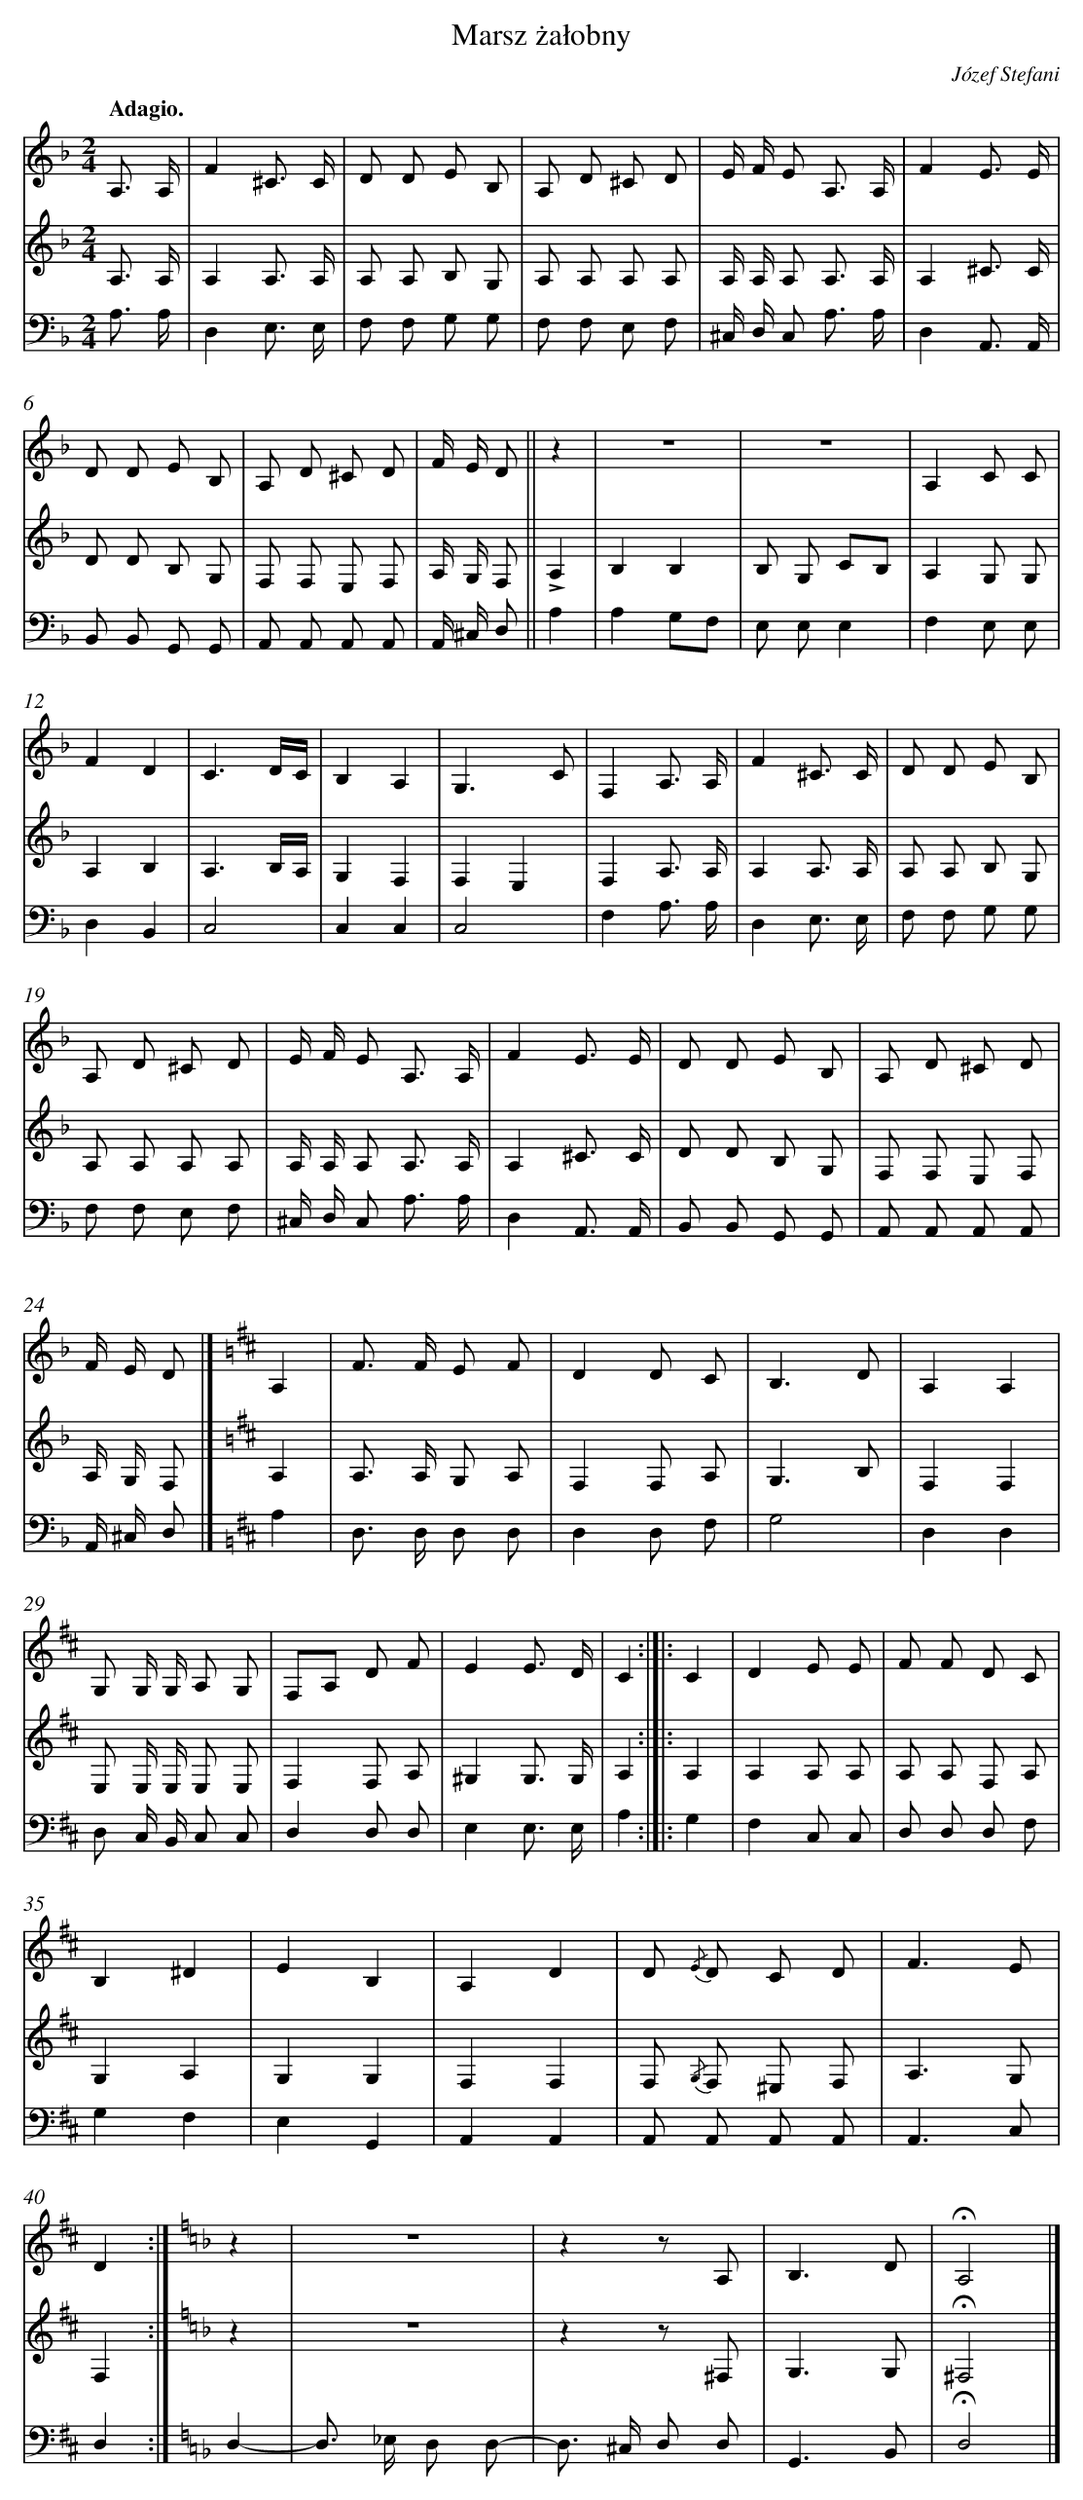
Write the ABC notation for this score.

X:1
T: Marsz żałobny
C: Józef Stefani
L: 1/8
M: 2/4
Q: "Adagio."
V: 1 clef=treble
V: 2 clef=treble
V: 3 clef=bass
K: F
[V:1] A,3/ A,/ [I:setbarnb 1]|
[V:2] A,3/ A,/ |
[V:3] A,3/ A,/ |
[V:1] F2^C3/ C/ |
[V:2] A,2A,3/ A,/ |
[V:3] D,2E,3/ E,/ |
[V:1] D D E B, |
[V:2] A, A, B, G, |
[V:3] F, F, G, G, |
[V:1] A, D ^C D |
[V:2] A, A, A, A, |
[V:3] F, F, E, F, |
[V:1] E/ F/ E A,3/ A,/ |
[V:2] A,/ A,/ A, A,3/ A,/ |
[V:3] ^C,/ D,/ C, A,3/ A,/ |
[V:1] F2E3/ E/ |
[V:2] A,2^C3/ C/ |
[V:3] D,2A,,3/ A,,/ |
[V:1] D D E B, |
[V:2] D D B, G, |
[V:3] B,, B,, G,, G,, |
[V:1] A, D ^C D |
[V:2] F, F, E, F, |
[V:3] A,, A,, A,, A,, |
[V:1] F/ E/ D ||
[V:2] A,/ G,/ F, ||
[V:3] A,,/ ^C,/ D, ||
[V:1] z2 [I:setbarnb 9]|
[V:2] !accent!A,2 |
[V:3] A,2 |
[V:1] z4 |
[V:2] B,2B,2 |
[V:3] A,2G,F, |
[V:1] z4 |
[V:2] B, G, CB, |
[V:3] E, E,E,2 |
[V:1] A,2C C |
[V:2] A,2G, G, |
[V:3] F,2E, E, |
[V:1] F2D2 |
[V:2] A,2B,2 |
[V:3] D,2B,,2 |
[V:1] C3D/C/ |
[V:2] A,3B,/A,/ |
[V:3] C,4 |
[V:1] B,2A,2 |
[V:2] G,2F,2 |
[V:3] C,2C,2 |
[V:1] G,3C |
[V:2] F,2E,2 |
[V:3] C,4 |
[V:1] F,2A,3/ A,/ |
[V:2] F,2A,3/ A,/ |
[V:3] F,2A,3/ A,/ |
[V:1] F2^C3/ C/ |
[V:2] A,2A,3/ A,/ |
[V:3] D,2E,3/ E,/ |
[V:1] D D E B, |
[V:2] A, A, B, G, |
[V:3] F, F, G, G, |
[V:1] A, D ^C D |
[V:2] A, A, A, A, |
[V:3] F, F, E, F, |
[V:1] E/ F/ E A,3/ A,/ |
[V:2] A,/ A,/ A, A,3/ A,/ |
[V:3] ^C,/ D,/ C, A,3/ A,/ |
[V:1] F2E3/ E/ |
[V:2] A,2^C3/ C/ |
[V:3] D,2A,,3/ A,,/ |
[V:1] D D E B, |
[V:2] D D B, G, |
[V:3] B,, B,, G,, G,, |
[V:1] A, D ^C D |
[V:2] F, F, E, F, |
[V:3] A,, A,, A,, A,, |
[V:1] F/ E/ D |]
[V:2] A,/ G,/ F, |]
[V:3] A,,/ ^C,/ D, |]
[V:1]  [K:D] A,2 [I:setbarnb 25]|
[V:2]  [K:D] A,2 |
[V:3]  [K:D] A,2 |
[V:1] F> F E F |
[V:2] A,> A, G, A, |
[V:3] D,> D, D, D, |
[V:1] D2D C |
[V:2] F,2F, A, |
[V:3] D,2D, F, |
[V:1] B,3D |
[V:2] G,3B, |
[V:3] G,4 |
[V:1] A,2A,2 |
[V:2] F,2F,2 |
[V:3] D,2D,2 |
[V:1] G, G,/ G,/ A, G, |
[V:2] E, E,/ E,/ E, E, |
[V:3] D, C,/ B,,/ C, C, |
[V:1] F,A, D F |
[V:2] F,2F, A, |
[V:3] D,2D, D, |
[V:1] E2E3/ D/ |
[V:2] ^G,2G,3/ G,/ |
[V:3] E,2E,3/ E,/ |
[V:1] C2 :|]|:
[V:2] A,2 :|]|:
[V:3] A,2 :|]|:
[V:1] C2 [I:setbarnb 33]|
[V:2] A,2 |
[V:3] G,2 |
[V:1] D2E E |
[V:2] A,2A, A, |
[V:3] F,2C, C, |
[V:1] F F D C |
[V:2] A, A, F, A, |
[V:3] D, D, D, F, |
[V:1] B,2^D2 |
[V:2] G,2A,2 |
[V:3] G,2F,2 |
[V:1] E2B,2 |
[V:2] G,2G,2 |
[V:3] E,2G,,2 |
[V:1] A,2D2 |
[V:2] F,2F,2 |
[V:3] A,,2A,,2 |
[V:1] D {/E} D C D |
[V:2] F, {/G,} F, ^E, F, |
[V:3] A,, A,, A,, A,, |
[V:1] F3E |
[V:2] A,3G, |
[V:3] A,,3C, |
[V:1] D2 [I:setbarnb 40]:|]
[V:2] F,2 :|]
[V:3] D,2 :|]
[V:1]  [K:F] z2 |
[V:2]  [K:F] z2 |
[V:3]  [K:F] D,2- |
[V:1] z4 |
[V:2] z4 |
[V:3] D,> _E, D, D,- |
[V:1] z2z A, |
[V:2] z2z ^F, |
[V:3] D,> ^C, D, D, |
[V:1] B,3D |
[V:2] G,3G, |
[V:3] G,,3B,, |
[V:1] !fermata!A,4 |]
[V:2] !fermata!^F,4 |]
[V:3] !fermata!D,4 |]
